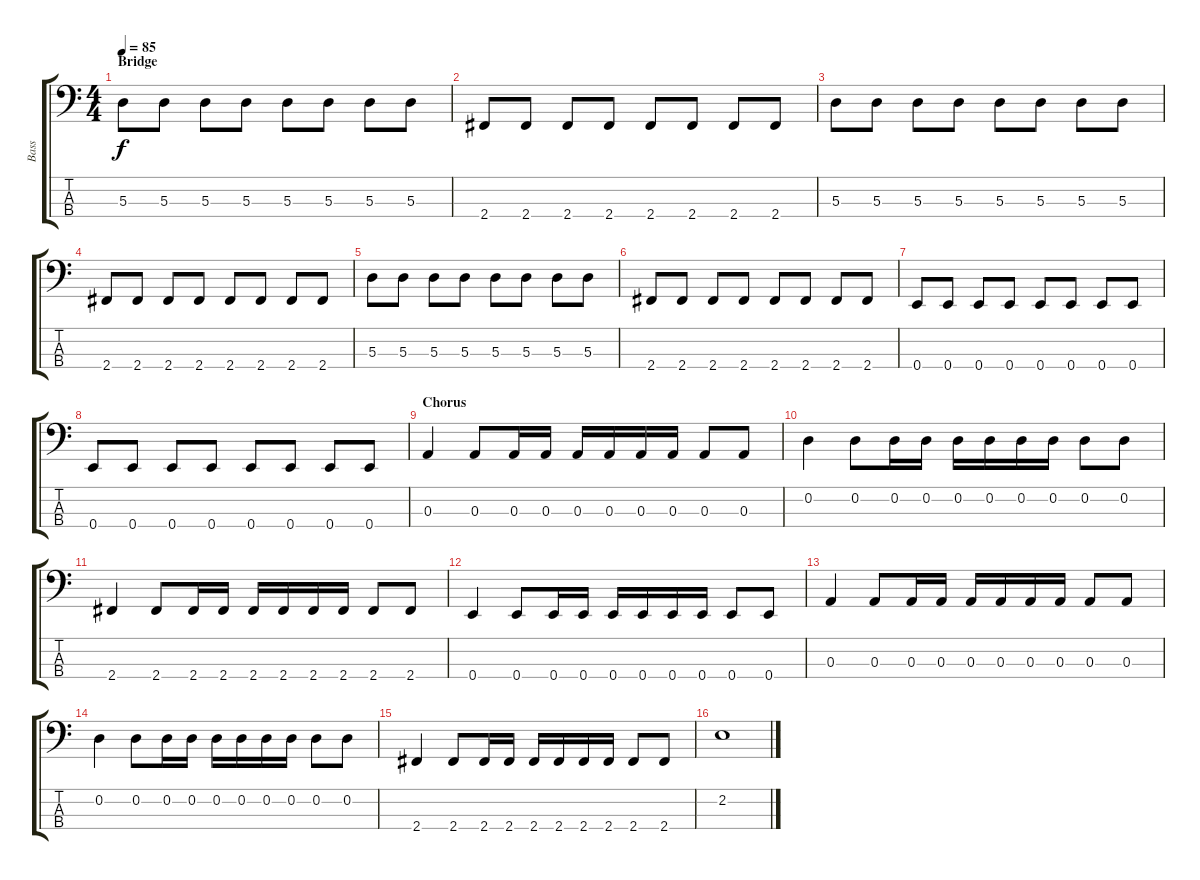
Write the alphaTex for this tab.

\track ("Bass" "Bass") {instrument electricbassfinger}
\staff {score tabs}
\tuning (G2 D2 A1 E1) {hide}
\ts (4 4)
\section ("" "Bridge")
\tempo 85
\clef f4
\ks c
5.3.8{dy f} 5.3.8 5.3.8 5.3.8 5.3.8 5.3.8 5.3.8 5.3.8 |
2.4.8 2.4.8 2.4.8 2.4.8 2.4.8 2.4.8 2.4.8 2.4.8 |
5.3.8 5.3.8 5.3.8 5.3.8 5.3.8 5.3.8 5.3.8 5.3.8 |
2.4.8 2.4.8 2.4.8 2.4.8 2.4.8 2.4.8 2.4.8 2.4.8 |
5.3.8 5.3.8 5.3.8 5.3.8 5.3.8 5.3.8 5.3.8 5.3.8 |
2.4.8 2.4.8 2.4.8 2.4.8 2.4.8 2.4.8 2.4.8 2.4.8 |
0.4.8 0.4.8 0.4.8 0.4.8 0.4.8 0.4.8 0.4.8 0.4.8 |
0.4.8 0.4.8 0.4.8 0.4.8 0.4.8 0.4.8 0.4.8 0.4.8 |
\section ("" "Chorus")
0.3.4 0.3.8 0.3.16 0.3.16 0.3.16 0.3.16 0.3.16 0.3.16 0.3.8 0.3.8 |
0.2.4 0.2.8 0.2.16 0.2.16 0.2.16 0.2.16 0.2.16 0.2.16 0.2.8 0.2.8 |
2.4.4 2.4.8 2.4.16 2.4.16 2.4.16 2.4.16 2.4.16 2.4.16 2.4.8 2.4.8 |
0.4.4 0.4.8 0.4.16 0.4.16 0.4.16 0.4.16 0.4.16 0.4.16 0.4.8 0.4.8 |
0.3.4 0.3.8 0.3.16 0.3.16 0.3.16 0.3.16 0.3.16 0.3.16 0.3.8 0.3.8 |
0.2.4 0.2.8 0.2.16 0.2.16 0.2.16 0.2.16 0.2.16 0.2.16 0.2.8 0.2.8 |
2.4.4 2.4.8 2.4.16 2.4.16 2.4.16 2.4.16 2.4.16 2.4.16 2.4.8 2.4.8 |
2.2.1
